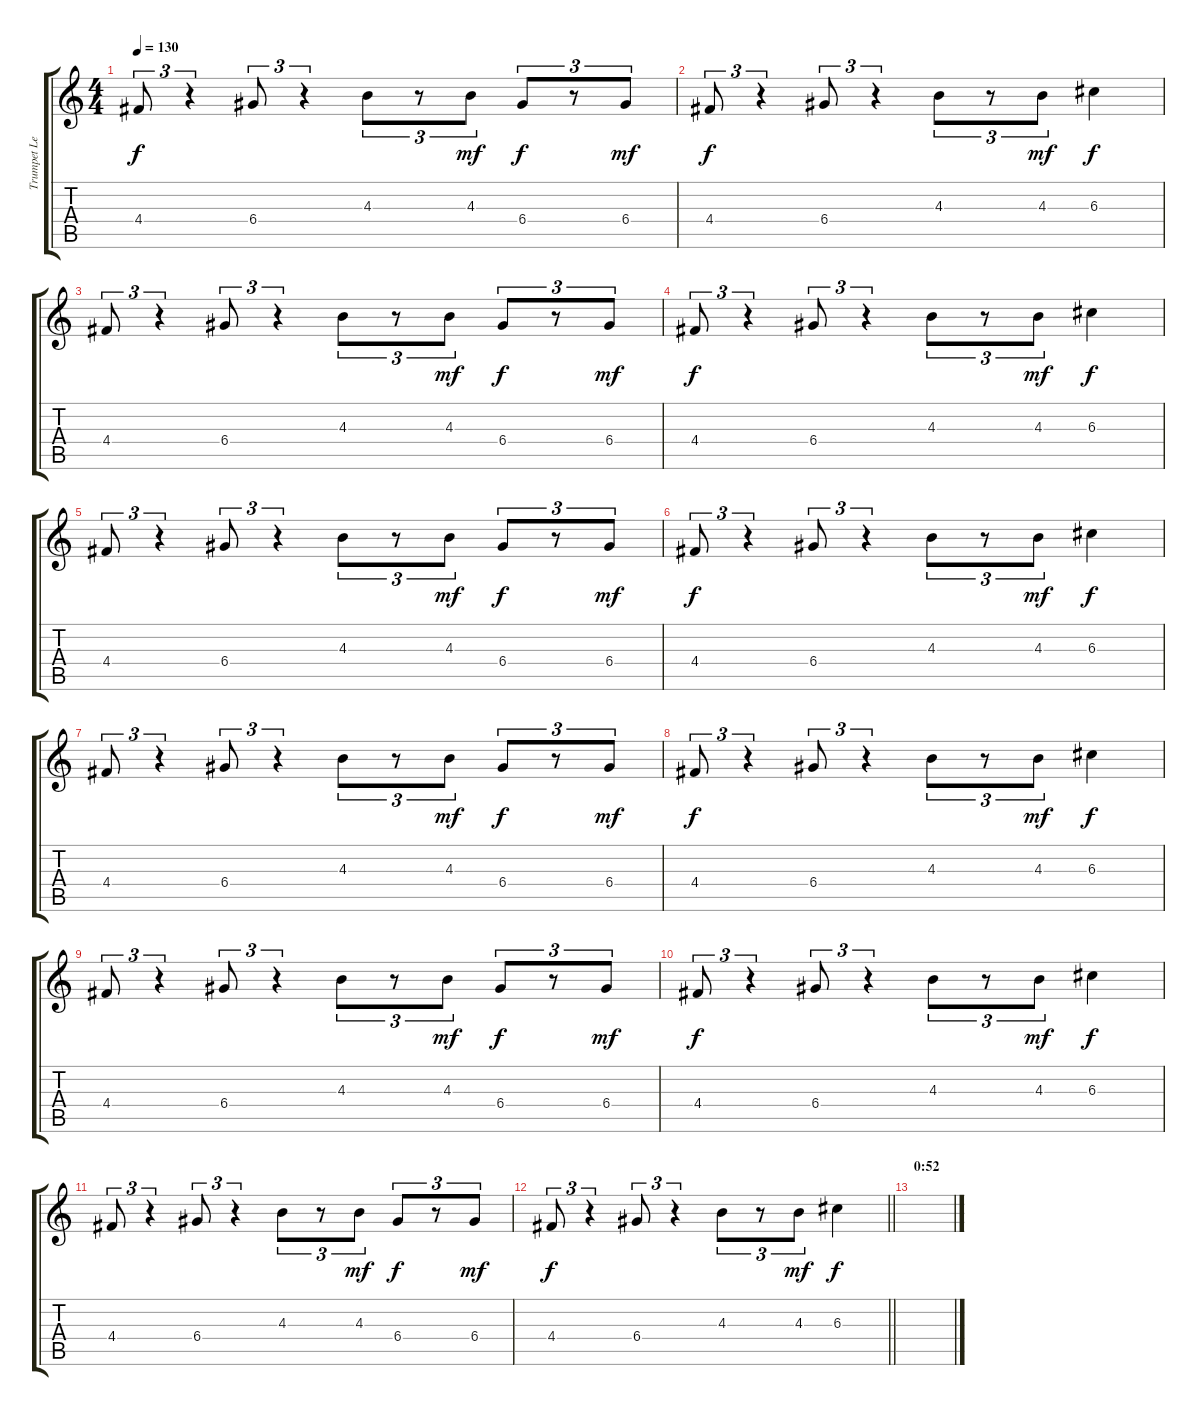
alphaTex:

\track ("Trumpet Left" "Trumpet Le") {instrument trumpet}
\staff {score tabs}
\tuning (E5 B4 G4 D4 A3 E3) {hide}
\ts (4 4)
\tempo 130
\clef g2
\ks c
4.4.8{tu (3 2) dy f} r.4{tu (3 2)} 6.4.8{tu (3 2)} r.4{tu (3 2)} 4.3.8{tu (3 2)} r.8{tu (3 2)} 4.3.8{tu (3 2) dy mf} 6.4.8{tu (3 2) dy f} r.8{tu (3 2)} 6.4.8{tu (3 2) dy mf} |
4.4.8{tu (3 2) dy f} r.4{tu (3 2)} 6.4.8{tu (3 2)} r.4{tu (3 2)} 4.3.8{tu (3 2)} r.8{tu (3 2)} 4.3.8{tu (3 2) dy mf} 6.3.4{dy f} |
4.4.8{tu (3 2)} r.4{tu (3 2)} 6.4.8{tu (3 2)} r.4{tu (3 2)} 4.3.8{tu (3 2)} r.8{tu (3 2)} 4.3.8{tu (3 2) dy mf} 6.4.8{tu (3 2) dy f} r.8{tu (3 2)} 6.4.8{tu (3 2) dy mf} |
4.4.8{tu (3 2) dy f} r.4{tu (3 2)} 6.4.8{tu (3 2)} r.4{tu (3 2)} 4.3.8{tu (3 2)} r.8{tu (3 2)} 4.3.8{tu (3 2) dy mf} 6.3.4{dy f} |
4.4.8{tu (3 2)} r.4{tu (3 2)} 6.4.8{tu (3 2)} r.4{tu (3 2)} 4.3.8{tu (3 2)} r.8{tu (3 2)} 4.3.8{tu (3 2) dy mf} 6.4.8{tu (3 2) dy f} r.8{tu (3 2)} 6.4.8{tu (3 2) dy mf} |
4.4.8{tu (3 2) dy f} r.4{tu (3 2)} 6.4.8{tu (3 2)} r.4{tu (3 2)} 4.3.8{tu (3 2)} r.8{tu (3 2)} 4.3.8{tu (3 2) dy mf} 6.3.4{dy f} |
4.4.8{tu (3 2)} r.4{tu (3 2)} 6.4.8{tu (3 2)} r.4{tu (3 2)} 4.3.8{tu (3 2)} r.8{tu (3 2)} 4.3.8{tu (3 2) dy mf} 6.4.8{tu (3 2) dy f} r.8{tu (3 2)} 6.4.8{tu (3 2) dy mf} |
4.4.8{tu (3 2) dy f} r.4{tu (3 2)} 6.4.8{tu (3 2)} r.4{tu (3 2)} 4.3.8{tu (3 2)} r.8{tu (3 2)} 4.3.8{tu (3 2) dy mf} 6.3.4{dy f} |
4.4.8{tu (3 2)} r.4{tu (3 2)} 6.4.8{tu (3 2)} r.4{tu (3 2)} 4.3.8{tu (3 2)} r.8{tu (3 2)} 4.3.8{tu (3 2) dy mf} 6.4.8{tu (3 2) dy f} r.8{tu (3 2)} 6.4.8{tu (3 2) dy mf} |
4.4.8{tu (3 2) dy f} r.4{tu (3 2)} 6.4.8{tu (3 2)} r.4{tu (3 2)} 4.3.8{tu (3 2)} r.8{tu (3 2)} 4.3.8{tu (3 2) dy mf} 6.3.4{dy f} |
4.4.8{tu (3 2)} r.4{tu (3 2)} 6.4.8{tu (3 2)} r.4{tu (3 2)} 4.3.8{tu (3 2)} r.8{tu (3 2)} 4.3.8{tu (3 2) dy mf} 6.4.8{tu (3 2) dy f} r.8{tu (3 2)} 6.4.8{tu (3 2) dy mf} |
\barLineRight lightlight
4.4.8{tu (3 2) dy f} r.4{tu (3 2)} 6.4.8{tu (3 2)} r.4{tu (3 2)} 4.3.8{tu (3 2)} r.8{tu (3 2)} 4.3.8{tu (3 2) dy mf} 6.3.4{dy f} |
\section ("" "0:52")
